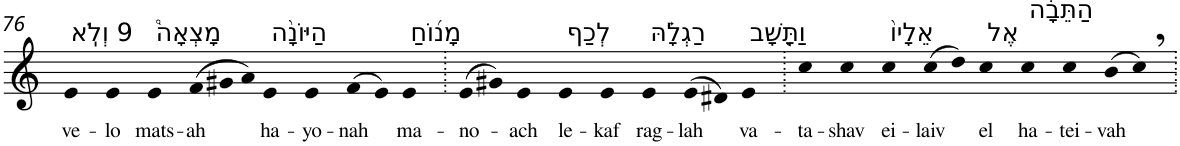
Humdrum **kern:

**kern	**text
*part1	*part1
*staff1	*staff1
*I"Piano	*
*I'Pno	*
!!LO:PB:g=z
*clefG2	*
*k[]	*
=76	=76
!LO:TX:a:t=9 וְלֹֽא	!
!	!LO:LY:b
4e	ve-
!	!LO:LY:b
4e	-lo
!LO:TX:a:t=מָצְאָה֩	!
!	!LO:LY:b
4e	mats-
*Xtuplet	*
!	!LO:LY:b
(>12f	-ah
12g#X	.
12a)	.
!LO:TX:a:t=הַיּוֹנָ֨ה	!
!	!LO:LY:b
4e	ha-
!	!LO:LY:b
4e	-yo-
!	!LO:LY:b
(>8f	-nah
8e)	.
!LO:TX:a:t=מָנ֜וֹחַ	!
!	!LO:LY:b
4e	ma-
=77.	=77.
!	!LO:LY:b
(>8e	-no-
8g#X)	.
!	!LO:LY:b
4e	-ach
!LO:TX:a:t=לְכַף	!
!	!LO:LY:b
4e	le-
!	!LO:LY:b
4e	-kaf
!LO:TX:a:t=רַגְלָ֗הּ	!
!	!LO:LY:b
4e	rag-
!	!LO:LY:b
(>8e	-lah
8d#X)	.
!LO:TX:a:t=וַתָּ֤שָׁב	!
!	!LO:LY:b
4e	va-
=78.	=78.
!	!LO:LY:b
4cc	-ta-
!	!LO:LY:b
4cc	-shav
!LO:TX:a:t=אֵלָיו֙	!
!	!LO:LY:b
4cc	ei-
!	!LO:LY:b
(>8cc	-laiv
8dd)	.
!LO:TX:a:t=אֶל	!
!	!LO:LY:b
4cc	el
!LO:TX:a:t=הַתֵּבָ֔ה	!
!	!LO:LY:b
4cc	ha-
!	!LO:LY:b
4cc	-tei-
!	!LO:LY:b
(>8b	-vah
8cc,)	.
=.	=.
*-	*-
